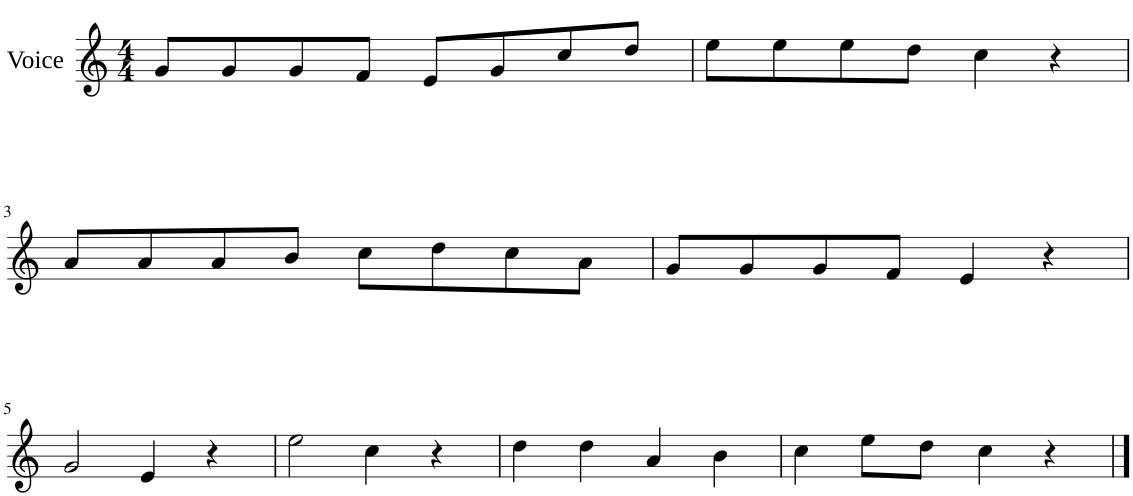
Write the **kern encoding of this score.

**kern
*part1
*staff1
*I"Voice
*clefG2
*k[]
*M4/4
=1
8g/L
8g/
8g/
8f/J
8e/L
8g/
8cc/
8dd/J
=2
8ee\L
8ee\
8ee\
8dd\J
4cc\
4r
!!LO:LB:g=z
=3
8a/L
8a/
8a/
8b/J
8cc\L
8dd\
8cc\
8a\J
=4
8g/L
8g/
8g/
8f/J
4e/
4r
!!LO:LB:g=z
=5
2g/
4e/
4r
=6
2ee\
4cc\
4r
=7
4dd\
4dd\
4a/
4b\
=8
4cc\
8ee\L
8dd\J
4cc\
4r
==
*-
